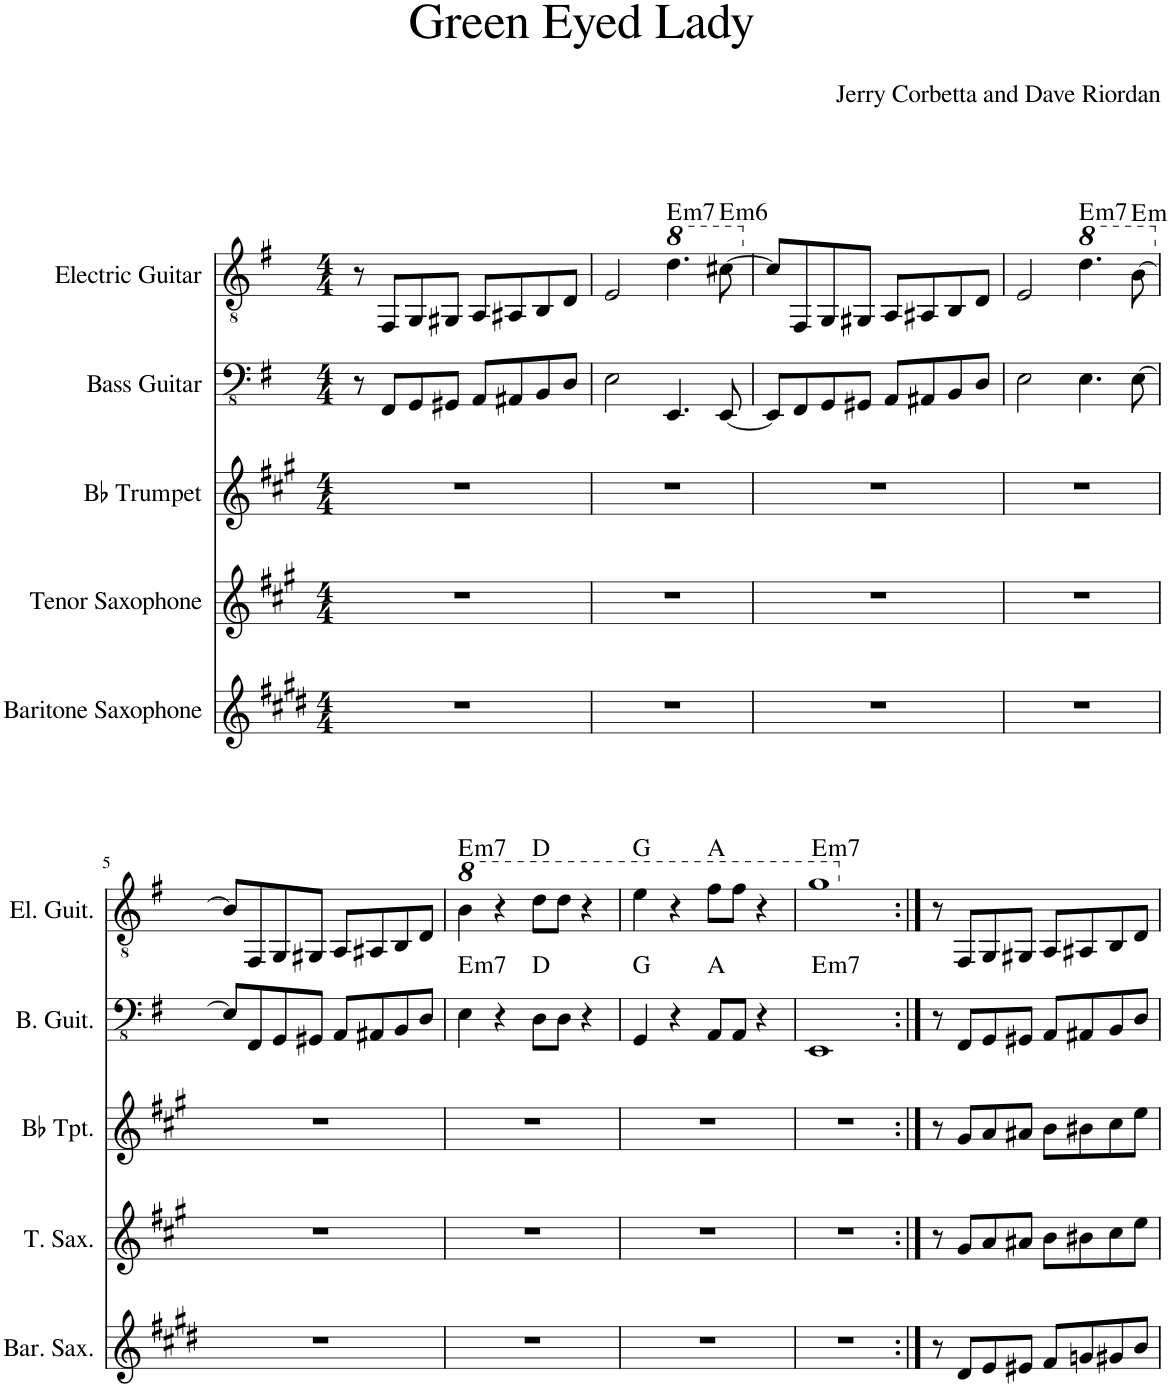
**kern	**kern	**kern	**kern	**harte	**kern	**harte
*part5	*part4	*part3	*part2	*part2	*part1	*part1
*staff5	*staff4	*staff3	*staff2	*	*staff1	*
*I"Baritone Saxophone	*I"Tenor Saxophone	*I"Bb Trumpet	*I"Bass Guitar	*	*I"Electric Guitar	*
*I'Bar. Sax.	*I'T. Sax.	*I'Bb Tpt.	*I'B. Guit.	*	*I'El. Guit.	*
*clefG2	*clefG2	*clefG2	*clefFv4	*	*clefGv2	*
*Trd12c21	*Trd8c14	*Trd1c2	*	*	*	*
*k[f#c#g#d#]	*k[f#c#g#]	*k[f#c#g#]	*k[f#]	*	*k[f#]	*
*M4/4	*M4/4	*M4/4	*M4/4	*	*M4/4	*
=1	=1	=1	=1	=1	=1	=1
1r	1r	1r	8r	.	8r	.
.	.	.	8FFF#/L	.	8FF#/L	.
.	.	.	8GGG/	.	8GG/	.
.	.	.	8GGG#X/J	.	8GG#X/J	.
.	.	.	8AAA/L	.	8AA/L	.
.	.	.	8AAA#X/	.	8AA#X/	.
.	.	.	8BBB/	.	8BB/	.
.	.	.	8DD/J	.	8D/J	.
=2	=2	=2	=2	=2	=2	=2
1r	1r	1r	2EE\	.	2E/	.
*	*	*	*	*	*8va	*
!	!	!	!	!	!	!LO:H:kt=m7
.	.	.	4.EEE/	.	4.dd\	E:min7
!	!	!	!	!	!	!LO:H:kt=m6
.	.	.	[8EEE/	.	[8cc#X\	E:min6
=3	=3	=3	=3	=3	=3	=3
*	*	*	*	*	*X8va	*
1r	1r	1r	8EEE/L]	.	8c#/L]	.
.	.	.	8FFF#/	.	8FF#/	.
.	.	.	8GGG/	.	8GG/	.
.	.	.	8GGG#X/J	.	8GG#X/J	.
.	.	.	8AAA/L	.	8AA/L	.
.	.	.	8AAA#X/	.	8AA#X/	.
.	.	.	8BBB/	.	8BB/	.
.	.	.	8DD/J	.	8D/J	.
=4	=4	=4	=4	=4	=4	=4
1r	1r	1r	2EE\	.	2E/	.
*	*	*	*	*	*8va	*
!	!	!	!	!	!	!LO:H:kt=m7
.	.	.	4.EE\	.	4.dd\	E:min7
!	!	!	!	!	!	!LO:H:kt=m
.	.	.	[8EE\	.	[8b\	E:min
!!LO:LB:g=z
=5	=5	=5	=5	=5	=5	=5
*	*	*	*	*	*X8va	*
1r	1r	1r	8EE/L]	.	8B/L]	.
.	.	.	8FFF#/	.	8FF#/	.
.	.	.	8GGG/	.	8GG/	.
.	.	.	8GGG#X/J	.	8GG#X/J	.
.	.	.	8AAA/L	.	8AA/L	.
.	.	.	8AAA#X/	.	8AA#X/	.
.	.	.	8BBB/	.	8BB/	.
.	.	.	8DD/J	.	8D/J	.
=6	=6	=6	=6	=6	=6	=6
*	*	*	*	*	*8va	*
!	!	!	!	!LO:H:kt=m7	!	!LO:H:kt=m7
1r	1r	1r	4EE\	E:min7	4b\	E:min7
.	.	.	4r	.	4r	.
.	.	.	8DD\L	D:maj	8dd\L	D:maj
.	.	.	8DD\J	.	8dd\J	.
.	.	.	4r	.	4r	.
=7	=7	=7	=7	=7	=7	=7
1r	1r	1r	4GGG/	G:maj	4ee\	G:maj
.	.	.	4r	.	4r	.
.	.	.	8AAA/L	A:maj	8ff#\L	A:maj
.	.	.	8AAA/J	.	8ff#\J	.
.	.	.	4r	.	4r	.
=8	=8	=8	=8	=8	=8	=8
!	!	!	!	!LO:H:kt=m7	!	!LO:H:kt=m7
1r	1r	1r	1EEE	E:min7	1gg	E:min7
=9:|!	=9:|!	=9:|!	=9:|!	=9:|!	=9:|!	=9:|!
*	*	*	*	*	*X8va	*
8r	8r	8r	8r	.	8r	.
8d#/L	8g#/L	8g#/L	8FFF#/L	.	8FF#/L	.
8e/	8a/	8a/	8GGG/	.	8GG/	.
8e#X/J	8a#X/J	8a#X/J	8GGG#X/J	.	8GG#X/J	.
8f#/L	8b\L	8b\L	8AAA/L	.	8AA/L	.
8gn/	8b#X\	8b#X\	8AAA#X/	.	8AA#X/	.
8g#X/	8cc#\	8cc#\	8BBB/	.	8BB/	.
8b/J	8ee\J	8ee\J	8DD/J	.	8D/J	.
=	=	=	=	=	=	=
*-	*-	*-	*-	*-	*-	*-
